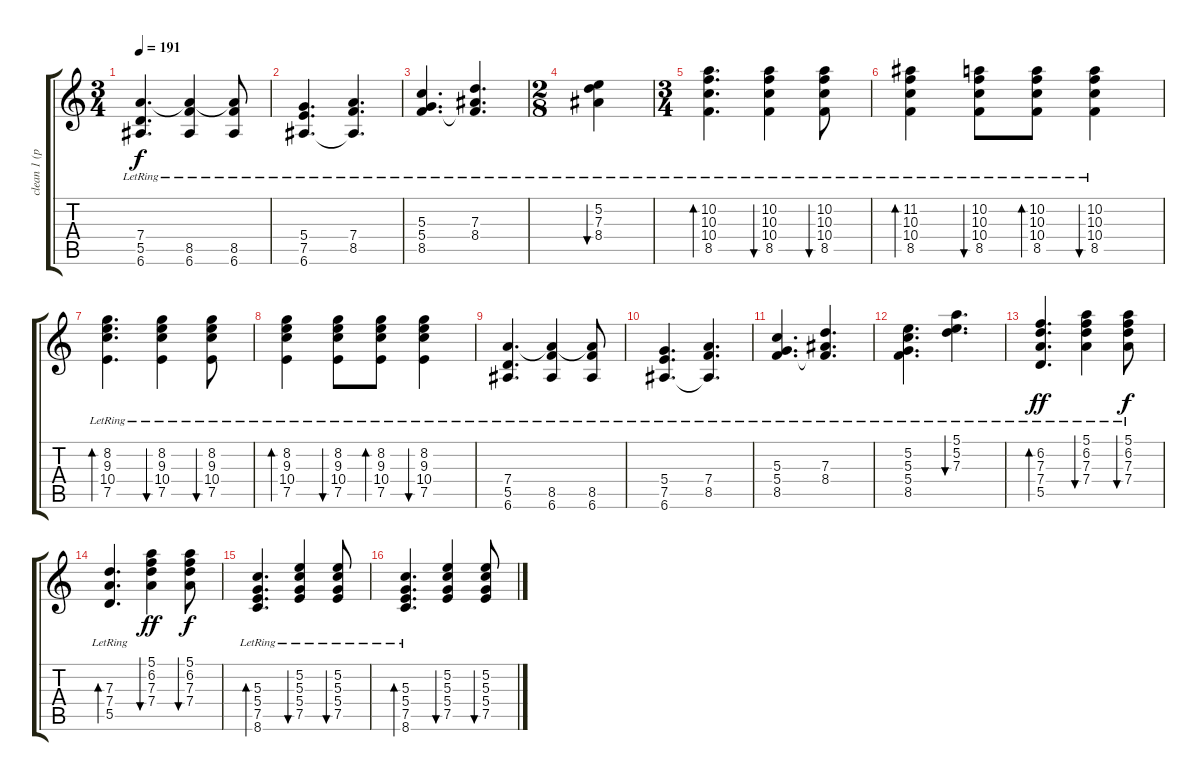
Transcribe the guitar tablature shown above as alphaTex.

\track ("clean 1 (paul)" "clean 1 (p") {instrument electricguitarjazz}
\staff {score tabs}
\tuning (E4 B3 G3 D3 A2 E2) {hide}
\ts (3 4)
\tempo 191
\clef g2
\ks c
(7.4{lr} 5.5{lr} 6.6{lr}).4{d dy f volume 9} (7.4{t} 8.5{lr} 6.6{lr}).4 (7.4{t} 8.5{lr} 6.6{lr}).8 |
(5.4 7.5 6.6{lr}).4{d} (7.4 8.5{lr} 6.6{t}).4{d} |
(5.3 5.4{lr} 8.5).4{d} (7.3{lr} 8.4{lr} 8.5{t}).4{d} |
\ts (2 8)
(5.2{lr} 7.3 8.4).4{bu 30} |
\ts (3 4)
(10.2{lr} 10.3{lr} 10.4{lr} 8.5{lr}).4{d bd 30} (10.2{lr} 10.3{lr} 10.4{lr} 8.5{lr}).4{bu 30} (10.2{lr} 10.3{lr} 10.4{lr} 8.5{lr}).8{bu 30} |
(11.2{lr} 10.3{lr} 10.4{lr} 8.5{lr}).4{bd 30} (10.2{lr} 10.3{lr} 10.4{lr} 8.5{lr}).8{bu 30} (10.2{lr} 10.3{lr} 10.4{lr} 8.5{lr}).8{bd 30} (10.2{lr} 10.3{lr} 10.4{lr} 8.5{lr}).4{bu 30} |
(8.2{lr} 9.3{lr} 10.4{lr} 7.5{lr}).4{d bd 30} (8.2{lr} 9.3{lr} 10.4{lr} 7.5{lr}).4{bu 30} (8.2{lr} 9.3{lr} 10.4{lr} 7.5{lr}).8{bu 30} |
(8.2{lr} 9.3{lr} 10.4{lr} 7.5{lr}).4{bd 30} (8.2{lr} 9.3{lr} 10.4{lr} 7.5{lr}).8{bu 30} (8.2{lr} 9.3{lr} 10.4{lr} 7.5{lr}).8{bd 30} (8.2{lr} 9.3{lr} 10.4{lr} 7.5{lr}).4{bu 30} |
(7.4{lr} 5.5{lr} 6.6{lr}).4{d volume 9} (7.4{t} 8.5{lr} 6.6{lr}).4 (7.4{t} 8.5{lr} 6.6{lr}).8 |
(5.4 7.5 6.6{lr}).4{d} (7.4 8.5{lr} 6.6{t}).4{d} |
(5.3 5.4{lr} 8.5).4{d} (7.3{lr} 8.4{lr} 8.5{t}).4{d} |
(5.2 5.3{lr} 5.4{lr} 8.5).4{d} (5.1{lr} 5.2{lr} 7.3).4{d bu 30} |
(6.2 7.3{lr} 7.4{lr} 5.5{lr}).4{d bd 240 dy ff} (5.1{lr} 6.2{lr} 7.3{lr} 7.4{lr}).4{bu 60} (5.1{lr} 6.2{lr} 7.3{lr} 7.4{lr}).8{bu 60 dy f} |
(7.3{lr} 7.4{lr} 5.5{lr}).4{d bd 60} (5.1 6.2 7.3 7.4).4{bu 60 dy ff} (5.1 6.2 7.3 7.4).8{bu 60 dy f} |
(5.3{lr} 5.4{lr} 7.5{lr} 8.6{lr}).4{d bd 60} (5.2{lr} 5.3{lr} 5.4{lr} 7.5{lr}).4{bu 60} (5.2{lr} 5.3{lr} 5.4{lr} 7.5{lr}).8{bu 60} |
(5.3{lr} 5.4{lr} 7.5{lr} 8.6{lr}).4{d bd 60} (5.2 5.3 5.4 7.5).4{bu 60} (5.2 5.3 5.4 7.5).8{bu 60}
